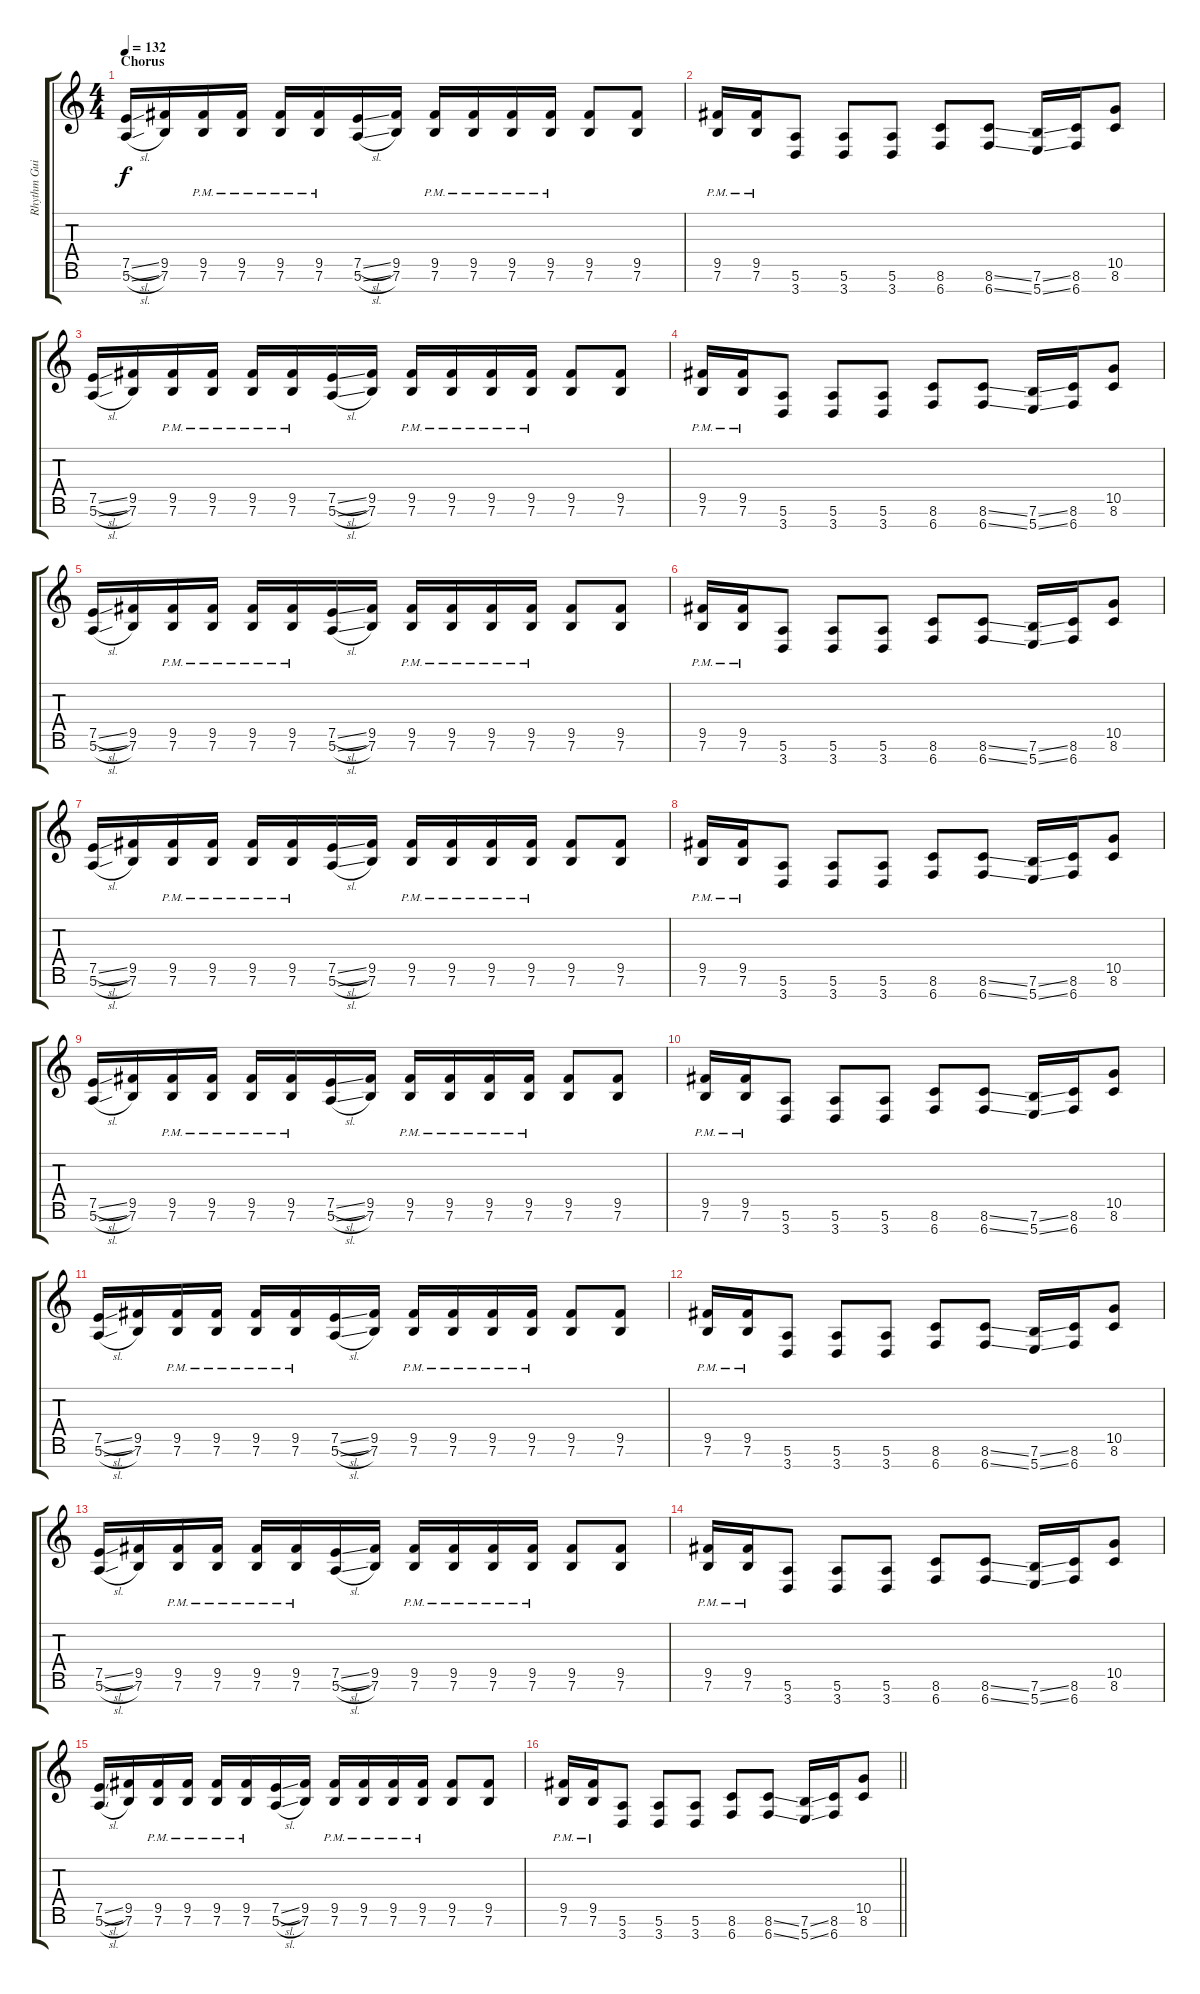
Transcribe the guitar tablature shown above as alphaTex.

\track ("Rhythm Guitar 2" "Rhythm Gui") {instrument overdrivenguitar}
\staff {score tabs}
\tuning (E4 B3 G3 D3 A2 E2 B1) {hide}
\ts (4 4)
\section ("" "Chorus")
\tempo 132
\clef g2
\ks c
(7.5{sl} 5.6{sl}).16{dy f} (9.5 7.6).16 (9.5{pm} 7.6{pm}).16 (9.5{pm} 7.6{pm}).16 (9.5{pm} 7.6{pm}).16 (9.5{pm} 7.6{pm}).16 (7.5{sl} 5.6{sl}).16 (9.5 7.6).16 (9.5{pm} 7.6{pm}).16 (9.5{pm} 7.6{pm}).16 (9.5{pm} 7.6{pm}).16 (9.5{pm} 7.6{pm}).16 (9.5 7.6).8 (9.5 7.6).8 |
(9.5{pm} 7.6{pm}).16 (9.5{pm} 7.6{pm}).16 (5.6 3.7).8 (5.6 3.7).8 (5.6 3.7).8 (8.6 6.7).8 (8.6{ss} 6.7{ss}).8 (7.6{ss} 5.7{ss}).16 (8.6 6.7).16 (10.5 8.6).8 |
(7.5{sl} 5.6{sl}).16 (9.5 7.6).16 (9.5{pm} 7.6{pm}).16 (9.5{pm} 7.6{pm}).16 (9.5{pm} 7.6{pm}).16 (9.5{pm} 7.6{pm}).16 (7.5{sl} 5.6{sl}).16 (9.5 7.6).16 (9.5{pm} 7.6{pm}).16 (9.5{pm} 7.6{pm}).16 (9.5{pm} 7.6{pm}).16 (9.5{pm} 7.6{pm}).16 (9.5 7.6).8 (9.5 7.6).8 |
(9.5{pm} 7.6{pm}).16 (9.5{pm} 7.6{pm}).16 (5.6 3.7).8 (5.6 3.7).8 (5.6 3.7).8 (8.6 6.7).8 (8.6{ss} 6.7{ss}).8 (7.6{ss} 5.7{ss}).16 (8.6 6.7).16 (10.5 8.6).8 |
(7.5{sl} 5.6{sl}).16 (9.5 7.6).16 (9.5{pm} 7.6{pm}).16 (9.5{pm} 7.6{pm}).16 (9.5{pm} 7.6{pm}).16 (9.5{pm} 7.6{pm}).16 (7.5{sl} 5.6{sl}).16 (9.5 7.6).16 (9.5{pm} 7.6{pm}).16 (9.5{pm} 7.6{pm}).16 (9.5{pm} 7.6{pm}).16 (9.5{pm} 7.6{pm}).16 (9.5 7.6).8 (9.5 7.6).8 |
(9.5{pm} 7.6{pm}).16 (9.5{pm} 7.6{pm}).16 (5.6 3.7).8 (5.6 3.7).8 (5.6 3.7).8 (8.6 6.7).8 (8.6{ss} 6.7{ss}).8 (7.6{ss} 5.7{ss}).16 (8.6 6.7).16 (10.5 8.6).8 |
(7.5{sl} 5.6{sl}).16 (9.5 7.6).16 (9.5{pm} 7.6{pm}).16 (9.5{pm} 7.6{pm}).16 (9.5{pm} 7.6{pm}).16 (9.5{pm} 7.6{pm}).16 (7.5{sl} 5.6{sl}).16 (9.5 7.6).16 (9.5{pm} 7.6{pm}).16 (9.5{pm} 7.6{pm}).16 (9.5{pm} 7.6{pm}).16 (9.5{pm} 7.6{pm}).16 (9.5 7.6).8 (9.5 7.6).8 |
(9.5{pm} 7.6{pm}).16 (9.5{pm} 7.6{pm}).16 (5.6 3.7).8 (5.6 3.7).8 (5.6 3.7).8 (8.6 6.7).8 (8.6{ss} 6.7{ss}).8 (7.6{ss} 5.7{ss}).16 (8.6 6.7).16 (10.5 8.6).8 |
(7.5{sl} 5.6{sl}).16 (9.5 7.6).16 (9.5{pm} 7.6{pm}).16 (9.5{pm} 7.6{pm}).16 (9.5{pm} 7.6{pm}).16 (9.5{pm} 7.6{pm}).16 (7.5{sl} 5.6{sl}).16 (9.5 7.6).16 (9.5{pm} 7.6{pm}).16 (9.5{pm} 7.6{pm}).16 (9.5{pm} 7.6{pm}).16 (9.5{pm} 7.6{pm}).16 (9.5 7.6).8 (9.5 7.6).8 |
(9.5{pm} 7.6{pm}).16 (9.5{pm} 7.6{pm}).16 (5.6 3.7).8 (5.6 3.7).8 (5.6 3.7).8 (8.6 6.7).8 (8.6{ss} 6.7{ss}).8 (7.6{ss} 5.7{ss}).16 (8.6 6.7).16 (10.5 8.6).8 |
(7.5{sl} 5.6{sl}).16 (9.5 7.6).16 (9.5{pm} 7.6{pm}).16 (9.5{pm} 7.6{pm}).16 (9.5{pm} 7.6{pm}).16 (9.5{pm} 7.6{pm}).16 (7.5{sl} 5.6{sl}).16 (9.5 7.6).16 (9.5{pm} 7.6{pm}).16 (9.5{pm} 7.6{pm}).16 (9.5{pm} 7.6{pm}).16 (9.5{pm} 7.6{pm}).16 (9.5 7.6).8 (9.5 7.6).8 |
(9.5{pm} 7.6{pm}).16 (9.5{pm} 7.6{pm}).16 (5.6 3.7).8 (5.6 3.7).8 (5.6 3.7).8 (8.6 6.7).8 (8.6{ss} 6.7{ss}).8 (7.6{ss} 5.7{ss}).16 (8.6 6.7).16 (10.5 8.6).8 |
(7.5{sl} 5.6{sl}).16 (9.5 7.6).16 (9.5{pm} 7.6{pm}).16 (9.5{pm} 7.6{pm}).16 (9.5{pm} 7.6{pm}).16 (9.5{pm} 7.6{pm}).16 (7.5{sl} 5.6{sl}).16 (9.5 7.6).16 (9.5{pm} 7.6{pm}).16 (9.5{pm} 7.6{pm}).16 (9.5{pm} 7.6{pm}).16 (9.5{pm} 7.6{pm}).16 (9.5 7.6).8 (9.5 7.6).8 |
(9.5{pm} 7.6{pm}).16 (9.5{pm} 7.6{pm}).16 (5.6 3.7).8 (5.6 3.7).8 (5.6 3.7).8 (8.6 6.7).8 (8.6{ss} 6.7{ss}).8 (7.6{ss} 5.7{ss}).16 (8.6 6.7).16 (10.5 8.6).8 |
(7.5{sl} 5.6{sl}).16 (9.5 7.6).16 (9.5{pm} 7.6{pm}).16 (9.5{pm} 7.6{pm}).16 (9.5{pm} 7.6{pm}).16 (9.5{pm} 7.6{pm}).16 (7.5{sl} 5.6{sl}).16 (9.5 7.6).16 (9.5{pm} 7.6{pm}).16 (9.5{pm} 7.6{pm}).16 (9.5{pm} 7.6{pm}).16 (9.5{pm} 7.6{pm}).16 (9.5 7.6).8 (9.5 7.6).8 |
\barLineRight lightlight
(9.5{pm} 7.6{pm}).16 (9.5{pm} 7.6{pm}).16 (5.6 3.7).8 (5.6 3.7).8 (5.6 3.7).8 (8.6 6.7).8 (8.6{ss} 6.7{ss}).8 (7.6{ss} 5.7{ss}).16 (8.6 6.7).16 (10.5 8.6).8
